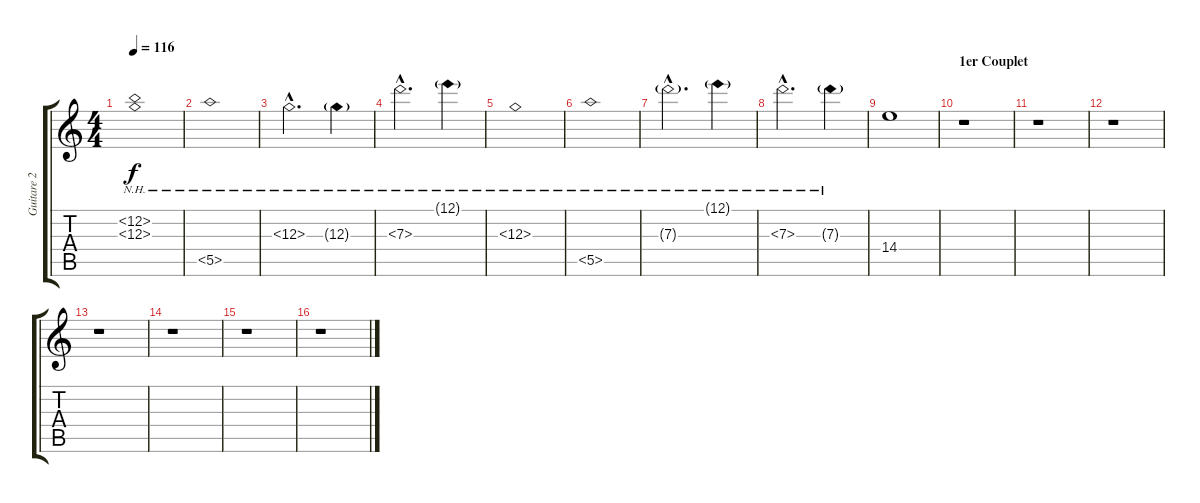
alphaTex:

\track ("Guitare 2 " "Guitare 2 ") {instrument distortionguitar}
\staff {score tabs}
\tuning (E4 B3 G3 D3 A2 E2) {hide}
\ts (4 4)
\tempo 116
\clef g2
\ks c
(12.2{nh} 12.3{nh}).1{dy f} |
5.5{nh}.1 |
12.3{nh hac}.2{d} 12.3{nh g}.4 |
7.3{nh hac}.2{d} 12.1{nh g}.4 |
12.3{nh}.1 |
5.5{nh}.1 |
7.3{nh g hac}.2{d} 12.1{nh g}.4 |
7.3{nh hac}.2{d} 7.3{nh g}.4 |
14.4.1 |
\section ("" "1er Couplet")
r.1 |
r.1 |
r.1 |
r.1 |
r.1 |
r.1 |
r.1
